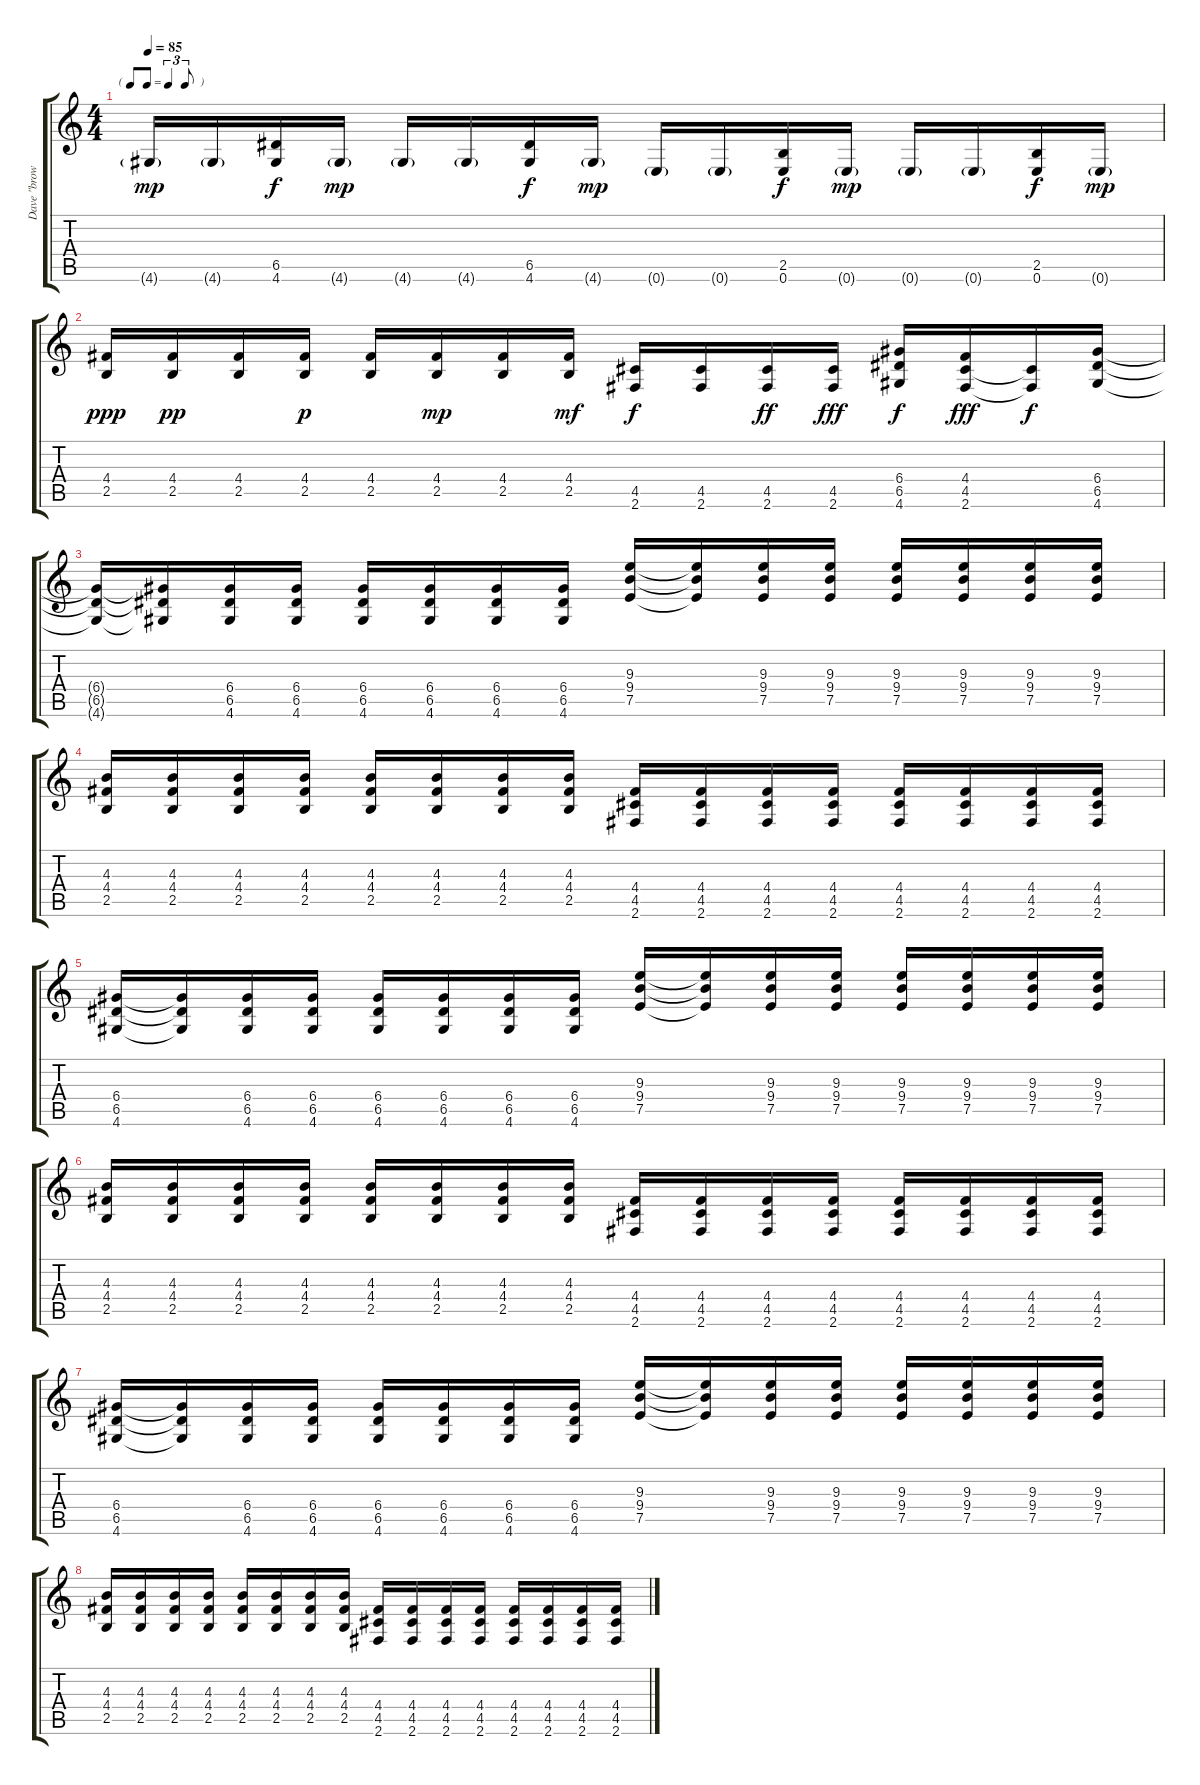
\track ("Dave \"brown sound\" Baksh" "Dave \"brow") {instrument distortionguitar}
\staff {score tabs}
\tuning (E4 B3 G3 D3 A2 E2) {hide}
\ts (4 4)
\tf triplet8th
\tempo 85
\clef g2
\ks c
4.6{g}.16{dy mp} 4.6{g}.16 (6.5 4.6).16{dy f} 4.6{g}.16{dy mp} 4.6{g}.16 4.6{g}.16 (6.5 4.6).16{dy f} 4.6{g}.16{dy mp} 0.6{g}.16 0.6{g}.16 (2.5 0.6).16{dy f} 0.6{g}.16{dy mp} 0.6{g}.16 0.6{g}.16 (2.5 0.6).16{dy f} 0.6{g}.16{dy mp} |
(4.4 2.5).16{dy ppp} (4.4 2.5).16{dy pp} (4.4 2.5).16 (4.4 2.5).16{dy p} (4.4 2.5).16 (4.4 2.5).16{dy mp} (4.4 2.5).16 (4.4 2.5).16{dy mf} (4.5 2.6).16{dy f} (4.5 2.6).16 (4.5 2.6).16{dy ff} (4.5 2.6).16{dy fff} (6.4 6.5 4.6).16{dy f} (4.4 4.5 2.6).16{dy fff} (4.5{t} 2.6{t}).16{dy f} (6.4 6.5 4.6).16 |
(6.4{t} 6.5{t} 4.6{t}).16 (6.4{t} 6.5{t} 4.6{t}).16 (6.4 6.5 4.6).16 (6.4 6.5 4.6).16 (6.4 6.5 4.6).16 (6.4 6.5 4.6).16 (6.4 6.5 4.6).16 (6.4 6.5 4.6).16 (9.3 9.4 7.5).16 (9.3{t} 9.4{t} 7.5{t}).16 (9.3 9.4 7.5).16 (9.3 9.4 7.5).16 (9.3 9.4 7.5).16 (9.3 9.4 7.5).16 (9.3 9.4 7.5).16 (9.3 9.4 7.5).16 |
(4.3 4.4 2.5).16 (4.3 4.4 2.5).16 (4.3 4.4 2.5).16 (4.3 4.4 2.5).16 (4.3 4.4 2.5).16 (4.3 4.4 2.5).16 (4.3 4.4 2.5).16 (4.3 4.4 2.5).16 (4.4 4.5 2.6).16 (4.4 4.5 2.6).16 (4.4 4.5 2.6).16 (4.4 4.5 2.6).16 (4.4 4.5 2.6).16 (4.4 4.5 2.6).16 (4.4 4.5 2.6).16 (4.4 4.5 2.6).16 |
(6.4 6.5 4.6).16 (6.4{t} 6.5{t} 4.6{t}).16 (6.4 6.5 4.6).16 (6.4 6.5 4.6).16 (6.4 6.5 4.6).16 (6.4 6.5 4.6).16 (6.4 6.5 4.6).16 (6.4 6.5 4.6).16 (9.3 9.4 7.5).16 (9.3{t} 9.4{t} 7.5{t}).16 (9.3 9.4 7.5).16 (9.3 9.4 7.5).16 (9.3 9.4 7.5).16 (9.3 9.4 7.5).16 (9.3 9.4 7.5).16 (9.3 9.4 7.5).16 |
(4.3 4.4 2.5).16 (4.3 4.4 2.5).16 (4.3 4.4 2.5).16 (4.3 4.4 2.5).16 (4.3 4.4 2.5).16 (4.3 4.4 2.5).16 (4.3 4.4 2.5).16 (4.3 4.4 2.5).16 (4.4 4.5 2.6).16 (4.4 4.5 2.6).16 (4.4 4.5 2.6).16 (4.4 4.5 2.6).16 (4.4 4.5 2.6).16 (4.4 4.5 2.6).16 (4.4 4.5 2.6).16 (4.4 4.5 2.6).16 |
(6.4 6.5 4.6).16 (6.4{t} 6.5{t} 4.6{t}).16 (6.4 6.5 4.6).16 (6.4 6.5 4.6).16 (6.4 6.5 4.6).16 (6.4 6.5 4.6).16 (6.4 6.5 4.6).16 (6.4 6.5 4.6).16 (9.3 9.4 7.5).16 (9.3{t} 9.4{t} 7.5{t}).16 (9.3 9.4 7.5).16 (9.3 9.4 7.5).16 (9.3 9.4 7.5).16 (9.3 9.4 7.5).16 (9.3 9.4 7.5).16 (9.3 9.4 7.5).16 |
(4.3 4.4 2.5).16 (4.3 4.4 2.5).16 (4.3 4.4 2.5).16 (4.3 4.4 2.5).16 (4.3 4.4 2.5).16 (4.3 4.4 2.5).16 (4.3 4.4 2.5).16 (4.3 4.4 2.5).16 (4.4 4.5 2.6).16 (4.4 4.5 2.6).16 (4.4 4.5 2.6).16 (4.4 4.5 2.6).16 (4.4 4.5 2.6).16 (4.4 4.5 2.6).16 (4.4 4.5 2.6).16 (4.4 4.5 2.6).16
